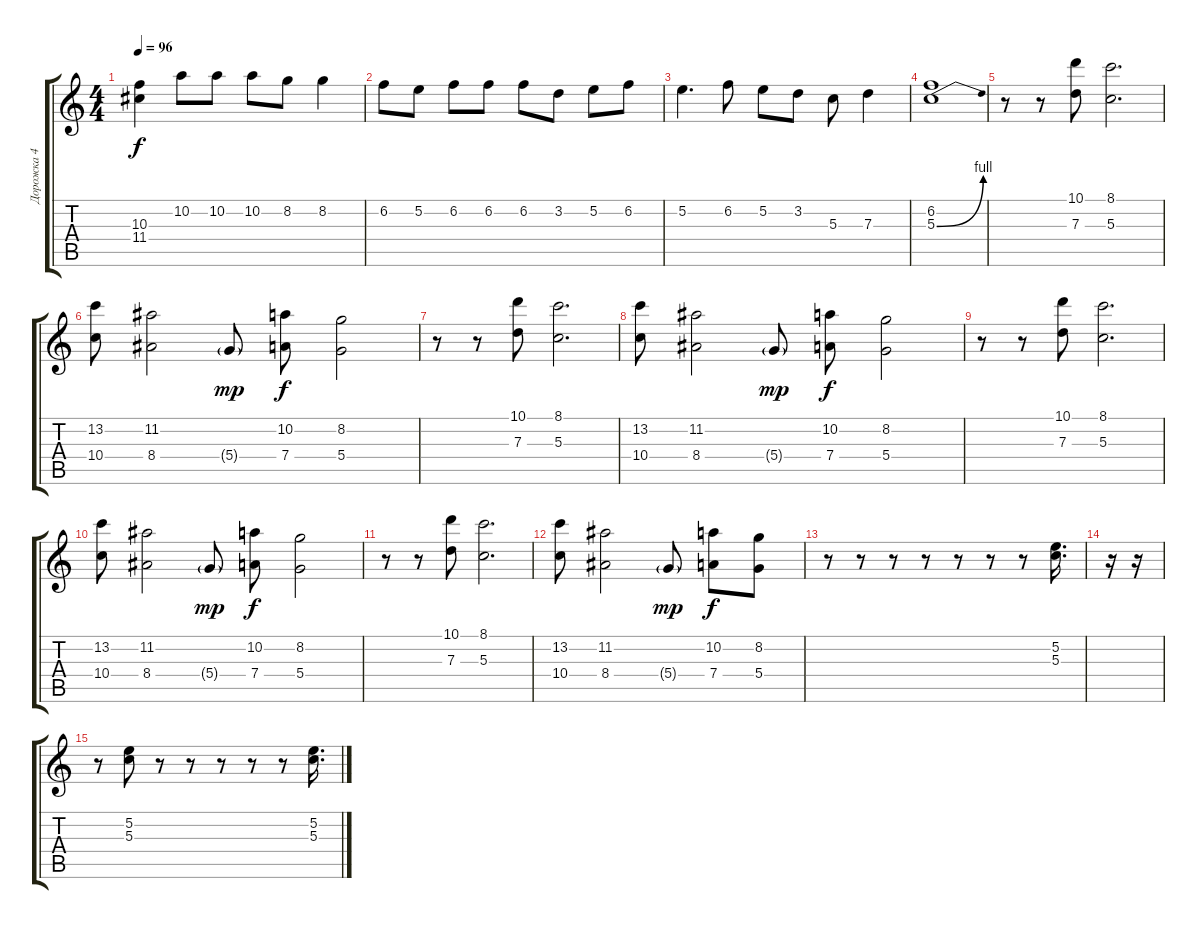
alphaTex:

\track ("Дорожка 4" "Дорожка 4") {instrument overdrivenguitar}
\staff {score tabs}
\tuning (E4 B3 G3 D3 A2 E2) {hide}
\ts (4 4)
\tempo 96
\clef g2
\ks c
(10.3 11.4).4{dy f} 10.2.8 10.2.8 10.2.8 8.2.8 8.2.4 |
6.2.8 5.2.8 6.2.8 6.2.8 6.2.8 3.2.8 5.2.8 6.2.8 |
5.2.4{d} 6.2.8 5.2.8 3.2.8 5.3.8 7.3.4 |
(6.2 5.3{be (bend 0 0 60 4)}).1 |
r.8 r.8 (10.1 7.3).8 (8.1 5.3).2{d} |
(13.2 10.4).8 (11.2 8.4).2 5.4{g}.8{dy mp} (10.2 7.4).8{dy f} (8.2 5.4).2 |
r.8 r.8 (10.1 7.3).8 (8.1 5.3).2{d} |
(13.2 10.4).8 (11.2 8.4).2 5.4{g}.8{dy mp} (10.2 7.4).8{dy f} (8.2 5.4).2 |
r.8 r.8 (10.1 7.3).8 (8.1 5.3).2{d} |
(13.2 10.4).8 (11.2 8.4).2 5.4{g}.8{dy mp} (10.2 7.4).8{dy f} (8.2 5.4).2 |
r.8 r.8 (10.1 7.3).8 (8.1 5.3).2{d} |
(13.2 10.4).8 (11.2 8.4).2 5.4{g}.8{dy mp} (10.2 7.4).8{dy f} (8.2 5.4).8 |
r.8 r.8 r.8 r.8 r.8 r.8 r.8 (5.2 5.3).16{d} |
r.16 r.16 |
r.8 (5.2 5.3).8 r.8 r.8 r.8 r.8 r.8 (5.2 5.3).16{d}
